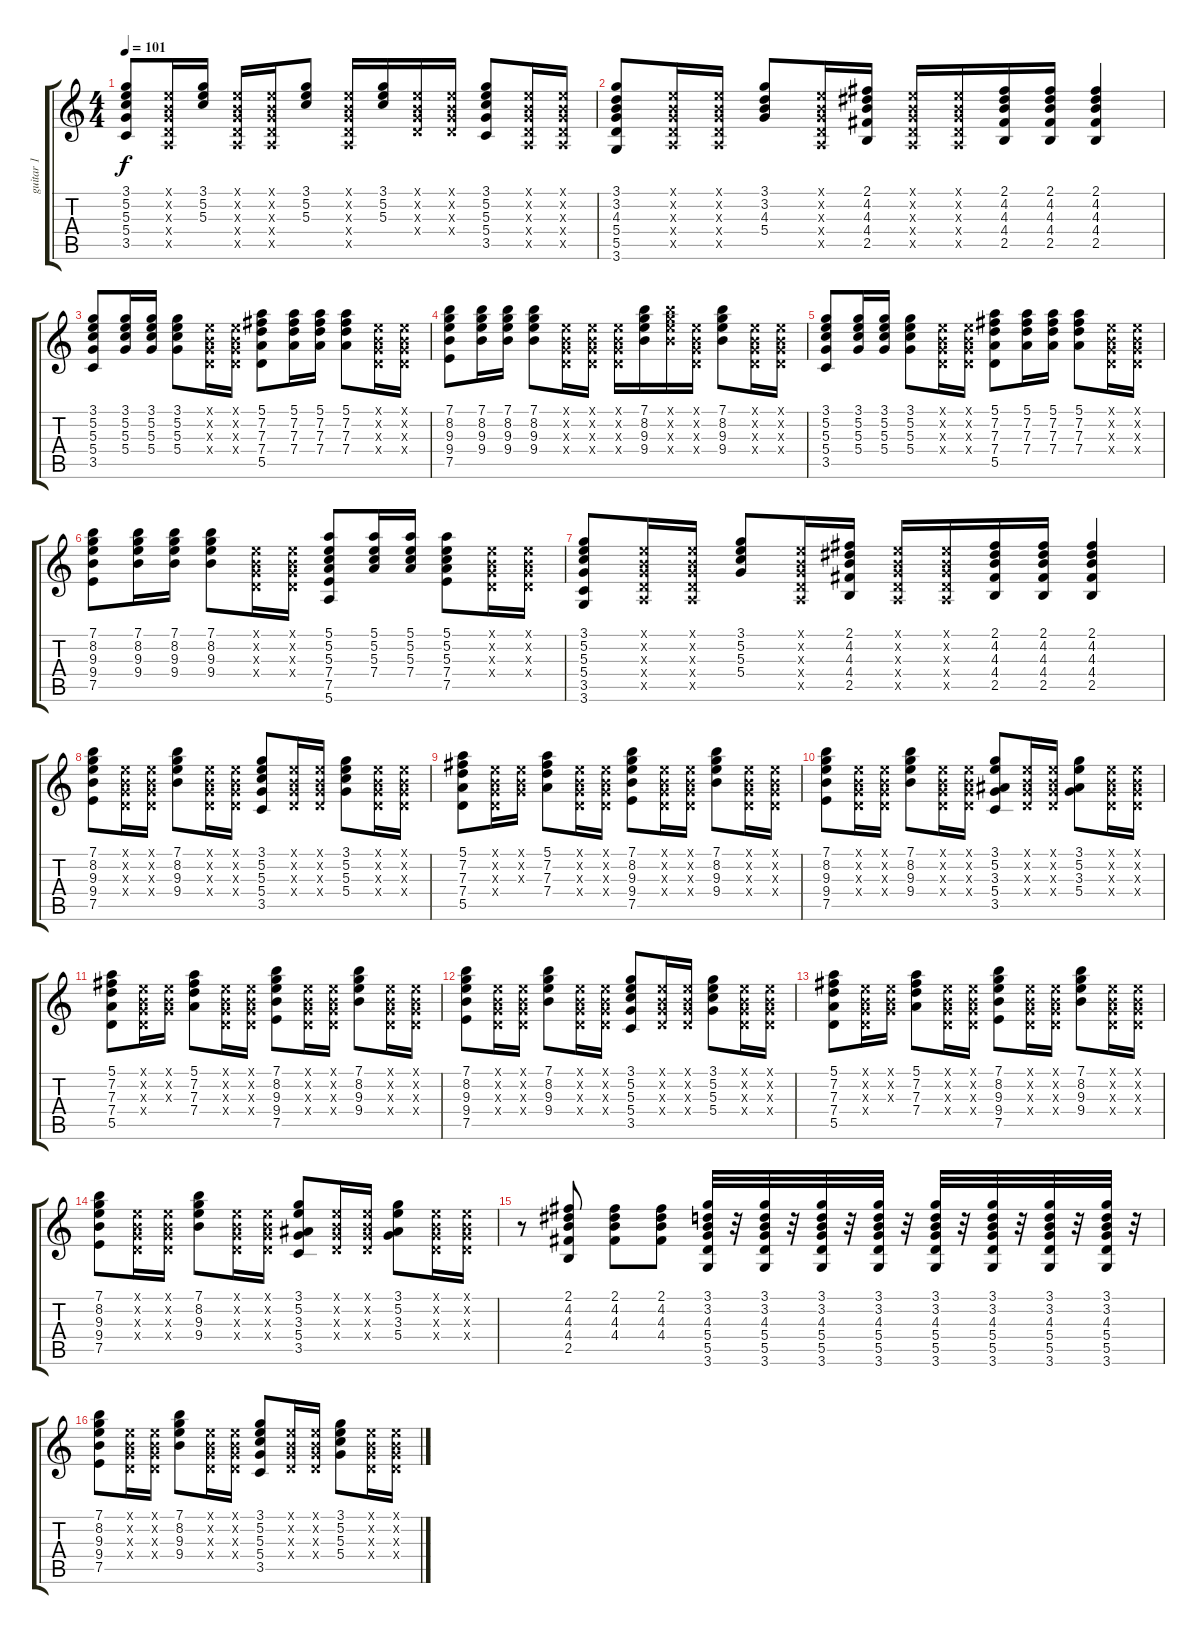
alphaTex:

\track ("guitar 1" "guitar 1") {instrument acousticguitarsteel}
\staff {score tabs}
\tuning (E4 B3 G3 D3 A2 E2) {hide}
\ts (4 4)
\tempo 101
\clef g2
\ks c
(3.1 5.2 5.3 5.4 3.5).8{dy f} (0.1{x} 0.2{x} 0.3{x} 0.4{x} 0.5{x}).16 (3.1 5.2 5.3).16 (0.1{x} 0.2{x} 0.3{x} 0.4{x} 0.5{x}).16 (0.1{x} 0.2{x} 0.3{x} 0.4{x} 0.5{x}).16 (3.1 5.2 5.3).8 (0.1{x} 0.2{x} 0.3{x} 0.4{x} 0.5{x}).16 (3.1 5.2 5.3).16 (0.1{x} 0.2{x} 0.3{x} 0.4{x}).16 (0.1{x} 0.2{x} 0.3{x} 0.4{x}).16 (3.1 5.2 5.3 5.4 3.5).8 (0.1{x} 0.2{x} 0.3{x} 0.4{x} 0.5{x}).16 (0.1{x} 0.2{x} 0.3{x} 0.4{x} 0.5{x}).16 |
(3.1 3.2 4.3 5.4 5.5 3.6).8 (0.1{x} 0.2{x} 0.3{x} 0.4{x} 0.5{x}).16 (0.1{x} 0.2{x} 0.3{x} 0.4{x} 0.5{x}).16 (3.1 3.2 4.3 5.4).8 (0.1{x} 0.2{x} 0.3{x} 0.4{x} 0.5{x}).16 (2.1 4.2 4.3 4.4 2.5).16 (0.1{x} 0.2{x} 0.3{x} 0.4{x} 0.5{x}).16 (0.1{x} 0.2{x} 0.3{x} 0.4{x} 0.5{x}).16 (2.1 4.2 4.3 4.4 2.5).16 (2.1 4.2 4.3 4.4 2.5).16 (2.1 4.2 4.3 4.4 2.5).4 |
(3.1 5.2 5.3 5.4 3.5).8 (3.1 5.2 5.3 5.4).16 (3.1 5.2 5.3 5.4).16 (3.1 5.2 5.3 5.4).8 (0.1{x} 0.2{x} 0.3{x} 0.4{x}).16 (0.1{x} 0.2{x} 0.3{x} 0.4{x}).16 (5.1 7.2 7.3 7.4 5.5).8 (5.1 7.2 7.3 7.4).16 (5.1 7.2 7.3 7.4).16 (5.1 7.2 7.3 7.4).8 (0.1{x} 0.2{x} 0.3{x} 0.4{x}).16 (0.1{x} 0.2{x} 0.3{x} 0.4{x}).16 |
(7.1 8.2 9.3 9.4 7.5).8 (7.1 8.2 9.3 9.4).16 (7.1 8.2 9.3 9.4).16 (7.1 8.2 9.3 9.4).8 (0.1{x} 0.2{x} 0.3{x} 0.4{x}).16 (0.1{x} 0.2{x} 0.3{x} 0.4{x}).16 (0.1{x} 0.2{x} 0.3{x} 0.4{x}).16 (7.1 8.2 9.3 9.4).16 (7.1{x} 8.2{x} 9.3{x} 9.4{x}).16 (0.1{x} 0.2{x} 0.3{x} 0.4{x}).16 (7.1 8.2 9.3 9.4).8 (0.1{x} 0.2{x} 0.3{x} 0.4{x}).16 (0.1{x} 0.2{x} 0.3{x} 0.4{x}).16 |
(3.1 5.2 5.3 5.4 3.5).8 (3.1 5.2 5.3 5.4).16 (3.1 5.2 5.3 5.4).16 (3.1 5.2 5.3 5.4).8 (0.1{x} 0.2{x} 0.3{x} 0.4{x}).16 (0.1{x} 0.2{x} 0.3{x} 0.4{x}).16 (5.1 7.2 7.3 7.4 5.5).8 (5.1 7.2 7.3 7.4).16 (5.1 7.2 7.3 7.4).16 (5.1 7.2 7.3 7.4).8 (0.1{x} 0.2{x} 0.3{x} 0.4{x}).16 (0.1{x} 0.2{x} 0.3{x} 0.4{x}).16 |
(7.1 8.2 9.3 9.4 7.5).8 (7.1 8.2 9.3 9.4).16 (7.1 8.2 9.3 9.4).16 (7.1 8.2 9.3 9.4).8 (0.1{x} 0.2{x} 0.3{x} 0.4{x}).16 (0.1{x} 0.2{x} 0.3{x} 0.4{x}).16 (5.1 5.2 5.3 7.4 7.5 5.6).8 (5.1 5.2 5.3 7.4).16 (5.1 5.2 5.3 7.4).16 (5.1 5.2 5.3 7.4 7.5).8 (0.1{x} 0.2{x} 0.3{x} 0.4{x}).16 (0.1{x} 0.2{x} 0.3{x} 0.4{x}).16 |
(3.1 5.2 5.3 5.4 3.5 3.6).8 (0.1{x} 0.2{x} 0.3{x} 0.4{x} 0.5{x}).16 (0.1{x} 0.2{x} 0.3{x} 0.4{x} 0.5{x}).16 (3.1 5.2 5.3 5.4).8 (0.1{x} 0.2{x} 0.3{x} 0.4{x} 0.5{x}).16 (2.1 4.2 4.3 4.4 2.5).16 (0.1{x} 0.2{x} 0.3{x} 0.4{x} 0.5{x}).16 (0.1{x} 0.2{x} 0.3{x} 0.4{x} 0.5{x}).16 (2.1 4.2 4.3 4.4 2.5).16 (2.1 4.2 4.3 4.4 2.5).16 (2.1 4.2 4.3 4.4 2.5).4 |
(7.1 8.2 9.3 9.4 7.5).8 (0.1{x} 0.2{x} 0.3{x} 0.4{x}).16 (0.1{x} 0.2{x} 0.3{x} 0.4{x}).16 (7.1 8.2 9.3 9.4).8 (0.1{x} 0.2{x} 0.3{x} 0.4{x}).16 (0.1{x} 0.2{x} 0.3{x} 0.4{x}).16 (3.1 5.2 5.3 5.4 3.5).8 (0.1{x} 0.2{x} 0.3{x} 0.4{x}).16 (0.1{x} 0.2{x} 0.3{x} 0.4{x}).16 (3.1 5.2 5.3 5.4).8 (0.1{x} 0.2{x} 0.3{x} 0.4{x}).16 (0.1{x} 0.2{x} 0.3{x} 0.4{x}).16 |
(5.1 7.2 7.3 7.4 5.5).8 (0.1{x} 0.2{x} 0.3{x} 0.4{x}).16 (0.1{x} 0.2{x} 0.3{x}).16 (5.1 7.2 7.3 7.4).8 (0.1{x} 0.2{x} 0.3{x} 0.4{x}).16 (0.1{x} 0.2{x} 0.3{x} 0.4{x}).16 (7.1 8.2 9.3 9.4 7.5).8 (0.1{x} 0.2{x} 0.3{x} 0.4{x}).16 (0.1{x} 0.2{x} 0.3{x} 0.4{x}).16 (7.1 8.2 9.3 9.4).8 (0.1{x} 0.2{x} 0.3{x} 0.4{x}).16 (0.1{x} 0.2{x} 0.3{x} 0.4{x}).16 |
(7.1 8.2 9.3 9.4 7.5).8 (0.1{x} 0.2{x} 0.3{x} 0.4{x}).16 (0.1{x} 0.2{x} 0.3{x} 0.4{x}).16 (7.1 8.2 9.3 9.4).8 (0.1{x} 0.2{x} 0.3{x} 0.4{x}).16 (0.1{x} 0.2{x} 0.3{x} 0.4{x}).16 (3.1 5.2 3.3 5.4 3.5).8 (0.1{x} 0.2{x} 0.3{x} 0.4{x}).16 (0.1{x} 0.2{x} 0.3{x} 0.4{x}).16 (3.1 5.2 3.3 5.4).8 (0.1{x} 0.2{x} 0.3{x} 0.4{x}).16 (0.1{x} 0.2{x} 0.3{x} 0.4{x}).16 |
(5.1 7.2 7.3 7.4 5.5).8 (0.1{x} 0.2{x} 0.3{x} 0.4{x}).16 (0.1{x} 0.2{x} 0.3{x}).16 (5.1 7.2 7.3 7.4).8 (0.1{x} 0.2{x} 0.3{x} 0.4{x}).16 (0.1{x} 0.2{x} 0.3{x} 0.4{x}).16 (7.1 8.2 9.3 9.4 7.5).8 (0.1{x} 0.2{x} 0.3{x} 0.4{x}).16 (0.1{x} 0.2{x} 0.3{x} 0.4{x}).16 (7.1 8.2 9.3 9.4).8 (0.1{x} 0.2{x} 0.3{x} 0.4{x}).16 (0.1{x} 0.2{x} 0.3{x} 0.4{x}).16 |
(7.1 8.2 9.3 9.4 7.5).8 (0.1{x} 0.2{x} 0.3{x} 0.4{x}).16 (0.1{x} 0.2{x} 0.3{x} 0.4{x}).16 (7.1 8.2 9.3 9.4).8 (0.1{x} 0.2{x} 0.3{x} 0.4{x}).16 (0.1{x} 0.2{x} 0.3{x} 0.4{x}).16 (3.1 5.2 5.3 5.4 3.5).8 (0.1{x} 0.2{x} 0.3{x} 0.4{x}).16 (0.1{x} 0.2{x} 0.3{x} 0.4{x}).16 (3.1 5.2 5.3 5.4).8 (0.1{x} 0.2{x} 0.3{x} 0.4{x}).16 (0.1{x} 0.2{x} 0.3{x} 0.4{x}).16 |
(5.1 7.2 7.3 7.4 5.5).8 (0.1{x} 0.2{x} 0.3{x} 0.4{x}).16 (0.1{x} 0.2{x} 0.3{x}).16 (5.1 7.2 7.3 7.4).8 (0.1{x} 0.2{x} 0.3{x} 0.4{x}).16 (0.1{x} 0.2{x} 0.3{x} 0.4{x}).16 (7.1 8.2 9.3 9.4 7.5).8 (0.1{x} 0.2{x} 0.3{x} 0.4{x}).16 (0.1{x} 0.2{x} 0.3{x} 0.4{x}).16 (7.1 8.2 9.3 9.4).8 (0.1{x} 0.2{x} 0.3{x} 0.4{x}).16 (0.1{x} 0.2{x} 0.3{x} 0.4{x}).16 |
(7.1 8.2 9.3 9.4 7.5).8 (0.1{x} 0.2{x} 0.3{x} 0.4{x}).16 (0.1{x} 0.2{x} 0.3{x} 0.4{x}).16 (7.1 8.2 9.3 9.4).8 (0.1{x} 0.2{x} 0.3{x} 0.4{x}).16 (0.1{x} 0.2{x} 0.3{x} 0.4{x}).16 (3.1 5.2 3.3 5.4 3.5).8 (0.1{x} 0.2{x} 0.3{x} 0.4{x}).16 (0.1{x} 0.2{x} 0.3{x} 0.4{x}).16 (3.1 5.2 3.3 5.4).8 (0.1{x} 0.2{x} 0.3{x} 0.4{x}).16 (0.1{x} 0.2{x} 0.3{x} 0.4{x}).16 |
r.8 (2.1 4.2 4.3 4.4 2.5).8 (2.1 4.2 4.3 4.4).8 (2.1 4.2 4.3 4.4).8 (3.1 3.2 4.3 5.4 5.5 3.6).32 r.32 (3.1 3.2 4.3 5.4 5.5 3.6).32 r.32 (3.1 3.2 4.3 5.4 5.5 3.6).32 r.32 (3.1 3.2 4.3 5.4 5.5 3.6).32 r.32 (3.1 3.2 4.3 5.4 5.5 3.6).32 r.32 (3.1 3.2 4.3 5.4 5.5 3.6).32 r.32 (3.1 3.2 4.3 5.4 5.5 3.6).32 r.32 (3.1 3.2 4.3 5.4 5.5 3.6).32 r.32 |
(7.1 8.2 9.3 9.4 7.5).8 (0.1{x} 0.2{x} 0.3{x} 0.4{x}).16 (0.1{x} 0.2{x} 0.3{x} 0.4{x}).16 (7.1 8.2 9.3 9.4).8 (0.1{x} 0.2{x} 0.3{x} 0.4{x}).16 (0.1{x} 0.2{x} 0.3{x} 0.4{x}).16 (3.1 5.2 5.3 5.4 3.5).8 (0.1{x} 0.2{x} 0.3{x} 0.4{x}).16 (0.1{x} 0.2{x} 0.3{x} 0.4{x}).16 (3.1 5.2 5.3 5.4).8 (0.1{x} 0.2{x} 0.3{x} 0.4{x}).16 (0.1{x} 0.2{x} 0.3{x} 0.4{x}).16
